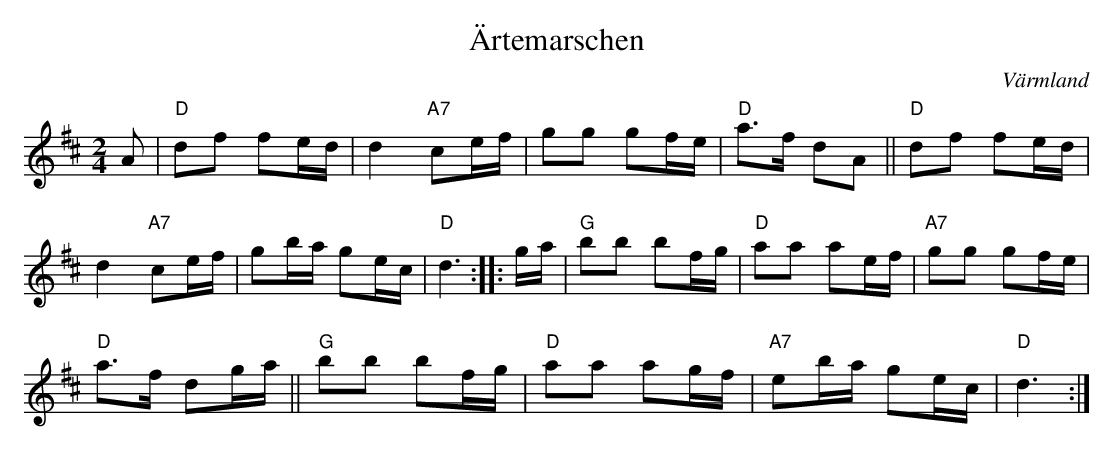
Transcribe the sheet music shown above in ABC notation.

X:1
T: \"Artemarschen
O: V\"armland
M: 2/4
L: 1/16
K: D
A2 |\
"D"d2f2 f2ed | d4 "A7"c2ef | g2g2 g2fe | "D"a3f d2A2 || "D"d2f2 f2ed |
d4 "A7"c2ef | g2ba g2ec | "D"d6 ::  ga | "G"b2b2 b2fg | "D"a2a2 a2ef | "A7"g2g2 g2fe |
"D"a3f d2ga || "G"b2b2 b2fg | "D"a2a2 a2gf | "A7"e2ba g2ec | "D"d6 :|
